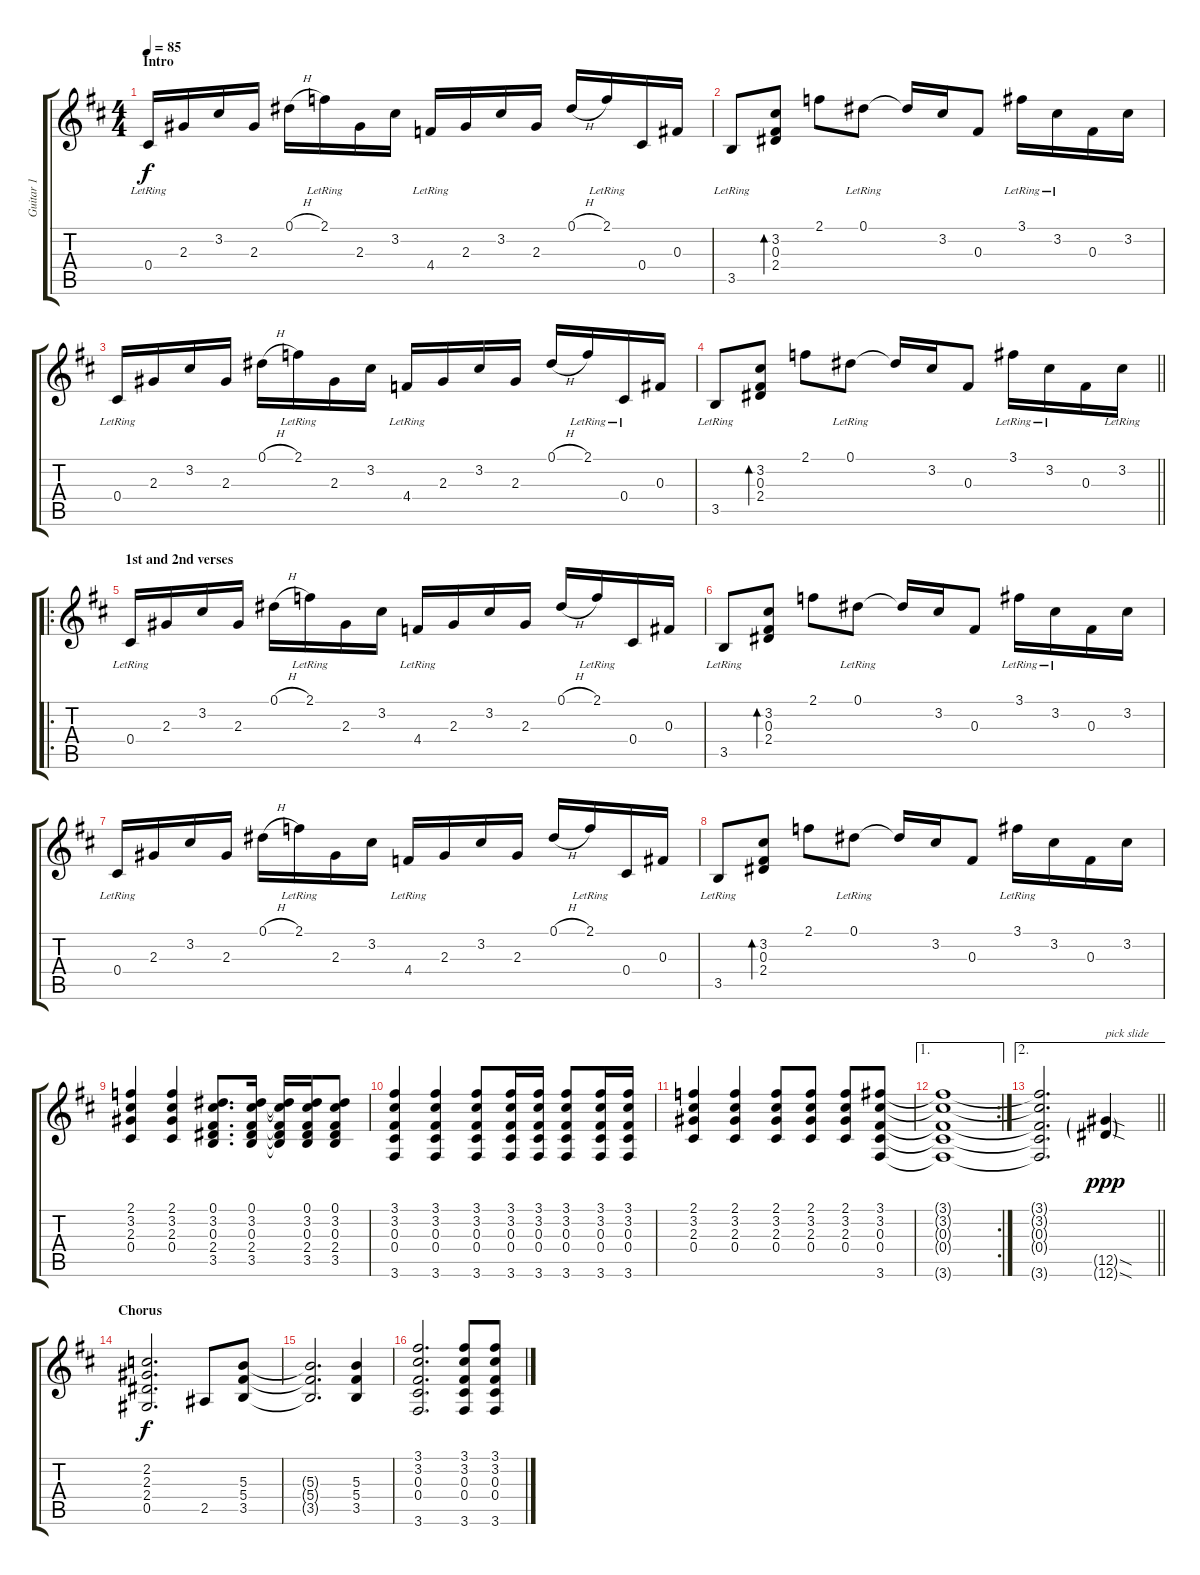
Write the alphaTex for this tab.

\track ("Guitar 1" "Guitar 1") {instrument electricguitarjazz}
\staff {score tabs}
\tuning (Eb4 Bb3 Gb3 Db3 Ab2 Eb2) {hide}
\ts (4 4)
\section ("" "Intro")
\tempo 85
\clef g2
\ks d
0.4{lr}.16{dy f instrument electricguitarjazz} 2.3.16 3.2.16 2.3.16 0.1{h}.16 2.1{lr}.16 2.3.16 3.2.16 4.4{lr}.16 2.3.16 3.2.16 2.3.16 0.1{h}.16 2.1{lr}.16 0.4.16 0.3.16 |
3.5{lr}.8 (3.2 0.3 2.4).8{bd 120} 2.1.8 0.1{lr}.8 0.1{t}.16 3.2.16 0.3.8 3.1{lr}.16 3.2{lr}.16 0.3.16 3.2.16 |
0.4{lr}.16 2.3.16 3.2.16 2.3.16 0.1{h}.16 2.1{lr}.16 2.3.16 3.2.16 4.4{lr}.16 2.3.16 3.2.16 2.3.16 0.1{h}.16 2.1{lr}.16 0.4{lr}.16 0.3.16 |
\barLineRight lightlight
3.5{lr}.8 (3.2 0.3 2.4).8{bd 120} 2.1.8 0.1{lr}.8 0.1{t}.16 3.2.16 0.3.8 3.1{lr}.16 3.2{lr}.16 0.3.16 3.2{lr}.16 |
\ro
\section ("" "1st and 2nd verses")
0.4{lr}.16 2.3.16 3.2.16 2.3.16 0.1{h}.16 2.1{lr}.16 2.3.16 3.2.16 4.4{lr}.16 2.3.16 3.2.16 2.3.16 0.1{h}.16 2.1{lr}.16 0.4.16 0.3.16 |
3.5{lr}.8 (3.2 0.3 2.4).8{bd 120} 2.1.8 0.1{lr}.8 0.1{t}.16 3.2.16 0.3.8 3.1{lr}.16 3.2{lr}.16 0.3.16 3.2.16 |
0.4{lr}.16 2.3.16 3.2.16 2.3.16 0.1{h}.16 2.1{lr}.16 2.3.16 3.2.16 4.4{lr}.16 2.3.16 3.2.16 2.3.16 0.1{h}.16 2.1{lr}.16 0.4.16 0.3.16 |
3.5{lr}.8 (3.2 0.3 2.4).8{bd 120} 2.1.8 0.1{lr}.8 0.1{t}.16 3.2.16 0.3.8 3.1{lr}.16 3.2.16 0.3.16 3.2.16 |
(2.1 3.2 2.3 0.4).4 (2.1 3.2 2.3 0.4).4 (0.1 3.2 0.3 2.4 3.5).8{d} (0.1 3.2 0.3 2.4 3.5).16 (0.1{t} 3.2{t} 0.3{t} 2.4{t} 3.5{t}).16 (0.1 3.2 0.3 2.4 3.5).16 (0.1 3.2 0.3 2.4 3.5).8 |
(3.1 3.2 0.3 0.4 3.6).4 (3.1 3.2 0.3 0.4 3.6).4 (3.1 3.2 0.3 0.4 3.6).8 (3.1 3.2 0.3 0.4 3.6).16 (3.1 3.2 0.3 0.4 3.6).16 (3.1 3.2 0.3 0.4 3.6).8 (3.1 3.2 0.3 0.4 3.6).16 (3.1 3.2 0.3 0.4 3.6).16 |
(2.1 3.2 2.3 0.4).4 (2.1 3.2 2.3 0.4).4 (2.1 3.2 2.3 0.4).8 (2.1 3.2 2.3 0.4).8 (2.1 3.2 2.3 0.4).8 (3.1 3.2 0.3 0.4 3.6).8 |
\ae 1
\rc 2
(3.1{t} 3.2{t} 0.3{t} 0.4{t} 3.6{t}).1 |
\ae 2
\barLineRight lightlight
(3.1{t} 3.2{t} 0.3{t} 0.4{t} 3.6{t}).2{d} (12.5{sod g} 12.6{sod g}).4{txt "pick slide" dy ppp} |
\section ("" "Chorus")
(2.2 2.3 2.4 0.5).2{d dy f instrument distortionguitar} 2.5.8 (5.3 5.4 3.5).8 |
(5.3{t} 5.4{t} 3.5{t}).2{d} (5.3 5.4 3.5).4 |
(3.1 3.2 0.3 0.4 3.6).2{d} (3.1 3.2 0.3 0.4 3.6).8 (3.1 3.2 0.3 0.4 3.6).8
